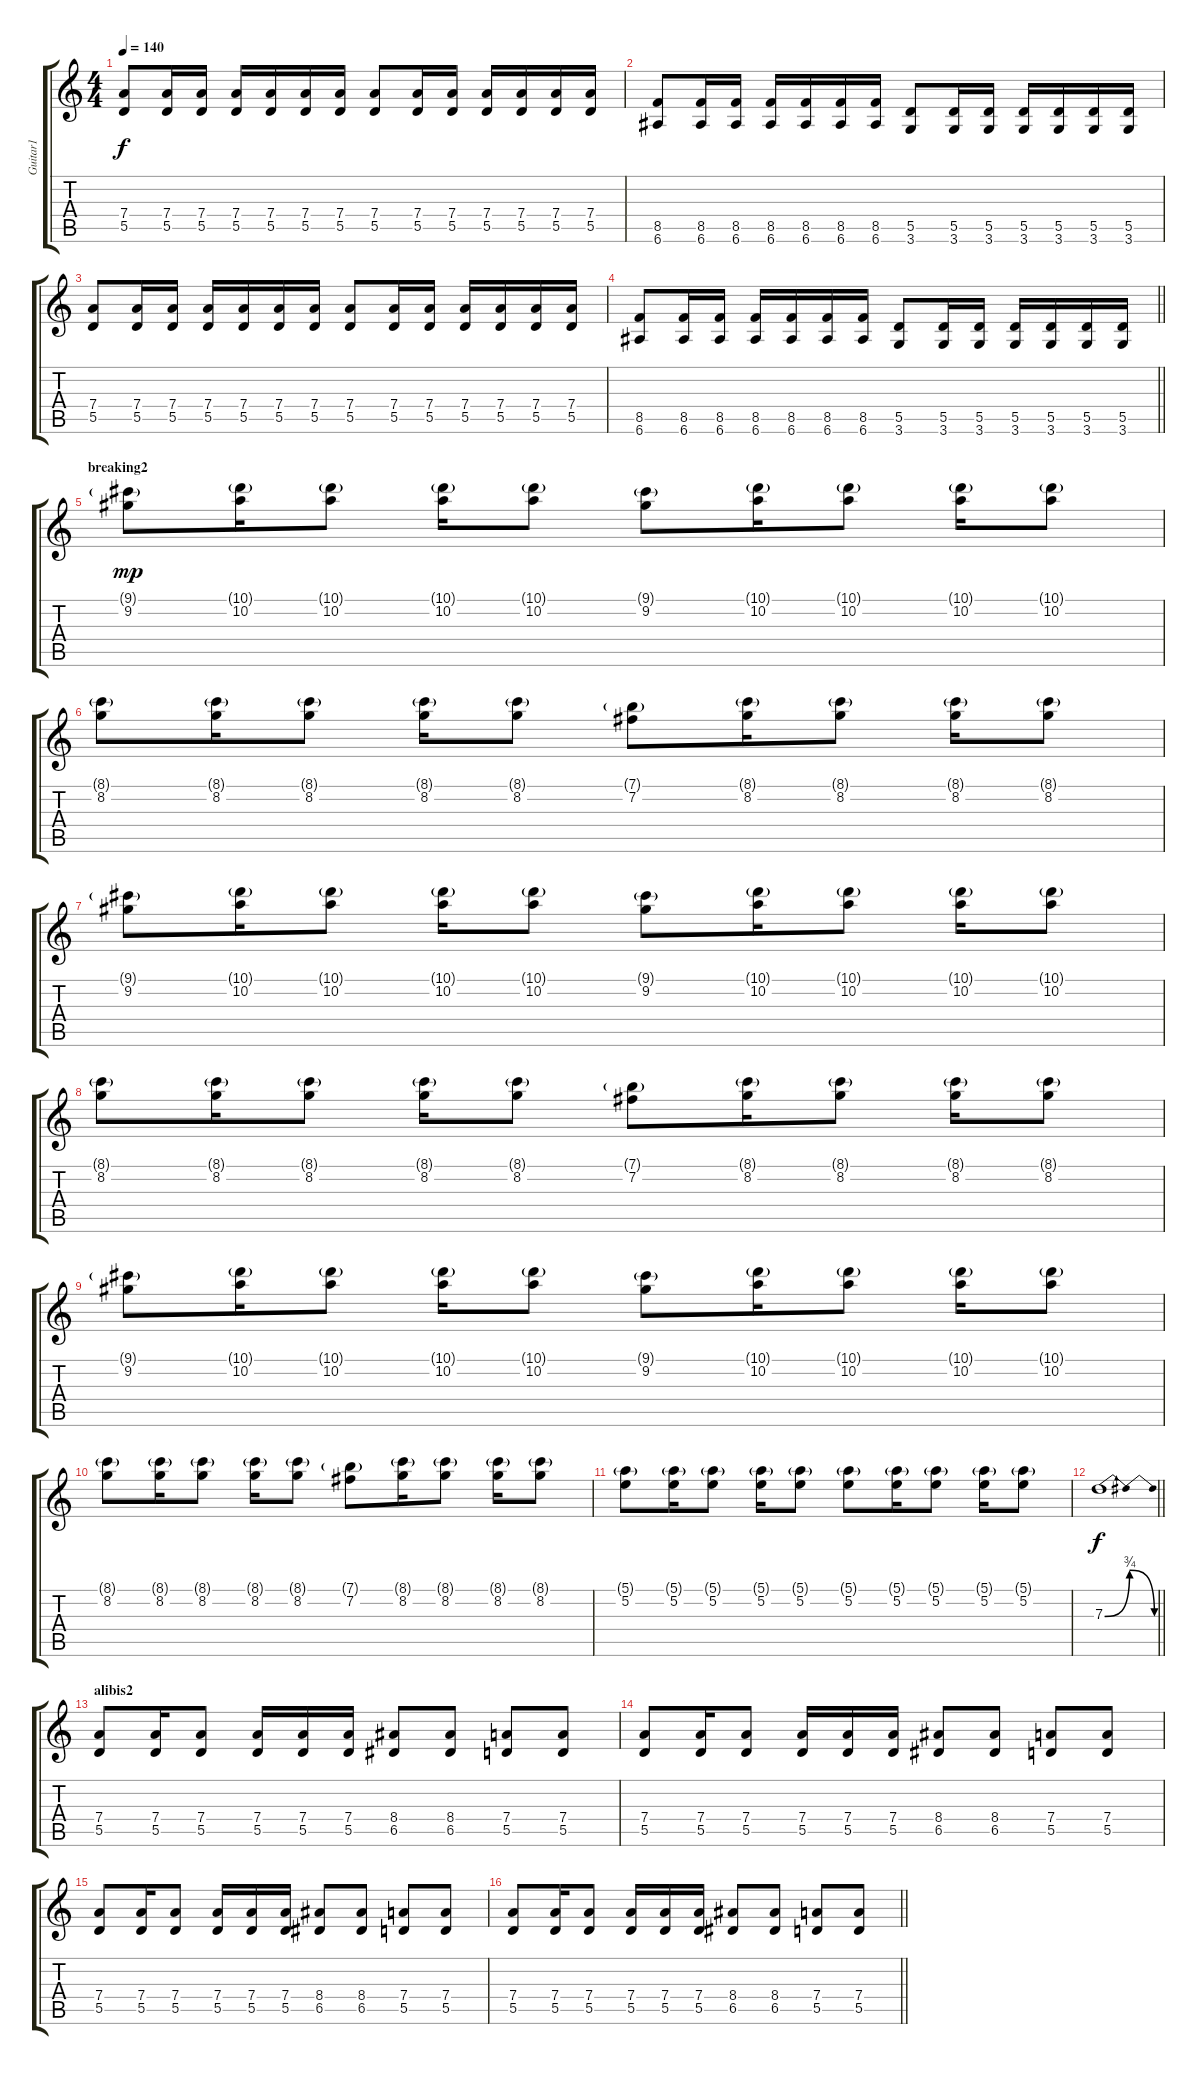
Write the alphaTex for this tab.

\track ("Guitar1" "Guitar1") {instrument distortionguitar}
\staff {score tabs}
\tuning (E4 B3 G3 D3 A2 E2) {hide}
\ts (4 4)
\tempo 140
\clef g2
\ks c
(7.4 5.5).8{dy f} (7.4 5.5).16 (7.4 5.5).16 (7.4 5.5).16 (7.4 5.5).16 (7.4 5.5).16 (7.4 5.5).16 (7.4 5.5).8 (7.4 5.5).16 (7.4 5.5).16 (7.4 5.5).16 (7.4 5.5).16 (7.4 5.5).16 (7.4 5.5).16 |
(8.5 6.6).8 (8.5 6.6).16 (8.5 6.6).16 (8.5 6.6).16 (8.5 6.6).16 (8.5 6.6).16 (8.5 6.6).16 (5.5 3.6).8 (5.5 3.6).16 (5.5 3.6).16 (5.5 3.6).16 (5.5 3.6).16 (5.5 3.6).16 (5.5 3.6).16 |
(7.4 5.5).8 (7.4 5.5).16 (7.4 5.5).16 (7.4 5.5).16 (7.4 5.5).16 (7.4 5.5).16 (7.4 5.5).16 (7.4 5.5).8 (7.4 5.5).16 (7.4 5.5).16 (7.4 5.5).16 (7.4 5.5).16 (7.4 5.5).16 (7.4 5.5).16 |
\barLineRight lightlight
(8.5 6.6).8 (8.5 6.6).16 (8.5 6.6).16 (8.5 6.6).16 (8.5 6.6).16 (8.5 6.6).16 (8.5 6.6).16 (5.5 3.6).8 (5.5 3.6).16 (5.5 3.6).16 (5.5 3.6).16 (5.5 3.6).16 (5.5 3.6).16 (5.5 3.6).16 |
\section ("" "breaking2")
(9.1{g} 9.2).8{dy mp} (10.1{g} 10.2).16 (10.1{g} 10.2).8 (10.1{g} 10.2).16 (10.1{g} 10.2).8 (9.1{g} 9.2).8 (10.1{g} 10.2).16 (10.1{g} 10.2).8 (10.1{g} 10.2).16 (10.1{g} 10.2).8 |
(8.1{g} 8.2).8 (8.1{g} 8.2).16 (8.1{g} 8.2).8 (8.1{g} 8.2).16 (8.1{g} 8.2).8 (7.1{g} 7.2).8 (8.1{g} 8.2).16 (8.1{g} 8.2).8 (8.1{g} 8.2).16 (8.1{g} 8.2).8 |
(9.1{g} 9.2).8 (10.1{g} 10.2).16 (10.1{g} 10.2).8 (10.1{g} 10.2).16 (10.1{g} 10.2).8 (9.1{g} 9.2).8 (10.1{g} 10.2).16 (10.1{g} 10.2).8 (10.1{g} 10.2).16 (10.1{g} 10.2).8 |
(8.1{g} 8.2).8 (8.1{g} 8.2).16 (8.1{g} 8.2).8 (8.1{g} 8.2).16 (8.1{g} 8.2).8 (7.1{g} 7.2).8 (8.1{g} 8.2).16 (8.1{g} 8.2).8 (8.1{g} 8.2).16 (8.1{g} 8.2).8 |
(9.1{g} 9.2).8 (10.1{g} 10.2).16 (10.1{g} 10.2).8 (10.1{g} 10.2).16 (10.1{g} 10.2).8 (9.1{g} 9.2).8 (10.1{g} 10.2).16 (10.1{g} 10.2).8 (10.1{g} 10.2).16 (10.1{g} 10.2).8 |
(8.1{g} 8.2).8 (8.1{g} 8.2).16 (8.1{g} 8.2).8 (8.1{g} 8.2).16 (8.1{g} 8.2).8 (7.1{g} 7.2).8 (8.1{g} 8.2).16 (8.1{g} 8.2).8 (8.1{g} 8.2).16 (8.1{g} 8.2).8 |
(5.1{g} 5.2).8 (5.1{g} 5.2).16 (5.1{g} 5.2).8 (5.1{g} 5.2).16 (5.1{g} 5.2).8 (5.1{g} 5.2).8 (5.1{g} 5.2).16 (5.1{g} 5.2).8 (5.1{g} 5.2).16 (5.1{g} 5.2).8 |
\barLineRight lightlight
7.3{be (bendrelease 0 0 15 3 45 3 60 0)}.1{dy f} |
\section ("" "alibis2")
(7.4 5.5).8 (7.4 5.5).16 (7.4 5.5).8 (7.4 5.5).16 (7.4 5.5).16 (7.4 5.5).16 (8.4 6.5).8 (8.4 6.5).8 (7.4 5.5).8 (7.4 5.5).8 |
(7.4 5.5).8 (7.4 5.5).16 (7.4 5.5).8 (7.4 5.5).16 (7.4 5.5).16 (7.4 5.5).16 (8.4 6.5).8 (8.4 6.5).8 (7.4 5.5).8 (7.4 5.5).8 |
(7.4 5.5).8 (7.4 5.5).16 (7.4 5.5).8 (7.4 5.5).16 (7.4 5.5).16 (7.4 5.5).16 (8.4 6.5).8 (8.4 6.5).8 (7.4 5.5).8 (7.4 5.5).8 |
\barLineRight lightlight
(7.4 5.5).8 (7.4 5.5).16 (7.4 5.5).8 (7.4 5.5).16 (7.4 5.5).16 (7.4 5.5).16 (8.4 6.5).8 (8.4 6.5).8 (7.4 5.5).8 (7.4 5.5).8
